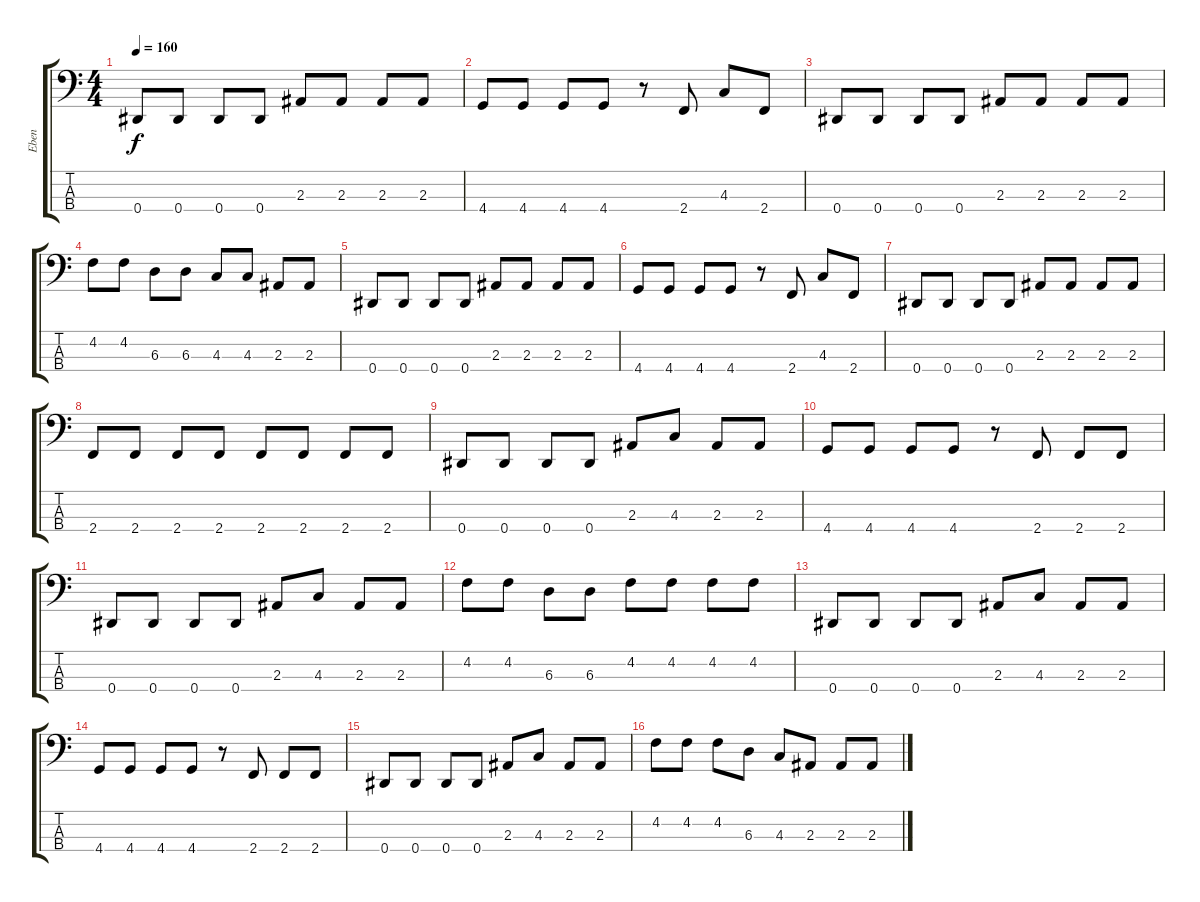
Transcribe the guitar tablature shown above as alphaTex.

\track ("Eben" "Eben") {instrument electricbassfinger}
\staff {score tabs}
\tuning (Gb2 Db2 Ab1 Eb1) {hide}
\ts (4 4)
\tempo 160
\clef f4
\ks c
0.4.8{dy f} 0.4.8 0.4.8 0.4.8 2.3.8 2.3.8 2.3.8 2.3.8 |
4.4.8 4.4.8 4.4.8 4.4.8 r.8 2.4.8 4.3.8 2.4.8 |
0.4.8 0.4.8 0.4.8 0.4.8 2.3.8 2.3.8 2.3.8 2.3.8 |
4.2.8 4.2.8 6.3.8 6.3.8 4.3.8 4.3.8 2.3.8 2.3.8 |
0.4.8 0.4.8 0.4.8 0.4.8 2.3.8 2.3.8 2.3.8 2.3.8 |
4.4.8 4.4.8 4.4.8 4.4.8 r.8 2.4.8 4.3.8 2.4.8 |
0.4.8 0.4.8 0.4.8 0.4.8 2.3.8 2.3.8 2.3.8 2.3.8 |
2.4.8 2.4.8 2.4.8 2.4.8 2.4.8 2.4.8 2.4.8 2.4.8 |
0.4.8 0.4.8 0.4.8 0.4.8 2.3.8 4.3.8 2.3.8 2.3.8 |
4.4.8 4.4.8 4.4.8 4.4.8 r.8 2.4.8 2.4.8 2.4.8 |
0.4.8 0.4.8 0.4.8 0.4.8 2.3.8 4.3.8 2.3.8 2.3.8 |
4.2.8 4.2.8 6.3.8 6.3.8 4.2.8 4.2.8 4.2.8 4.2.8 |
0.4.8 0.4.8 0.4.8 0.4.8 2.3.8 4.3.8 2.3.8 2.3.8 |
4.4.8 4.4.8 4.4.8 4.4.8 r.8 2.4.8 2.4.8 2.4.8 |
0.4.8 0.4.8 0.4.8 0.4.8 2.3.8 4.3.8 2.3.8 2.3.8 |
4.2.8 4.2.8 4.2.8 6.3.8 4.3.8 2.3.8 2.3.8 2.3.8
